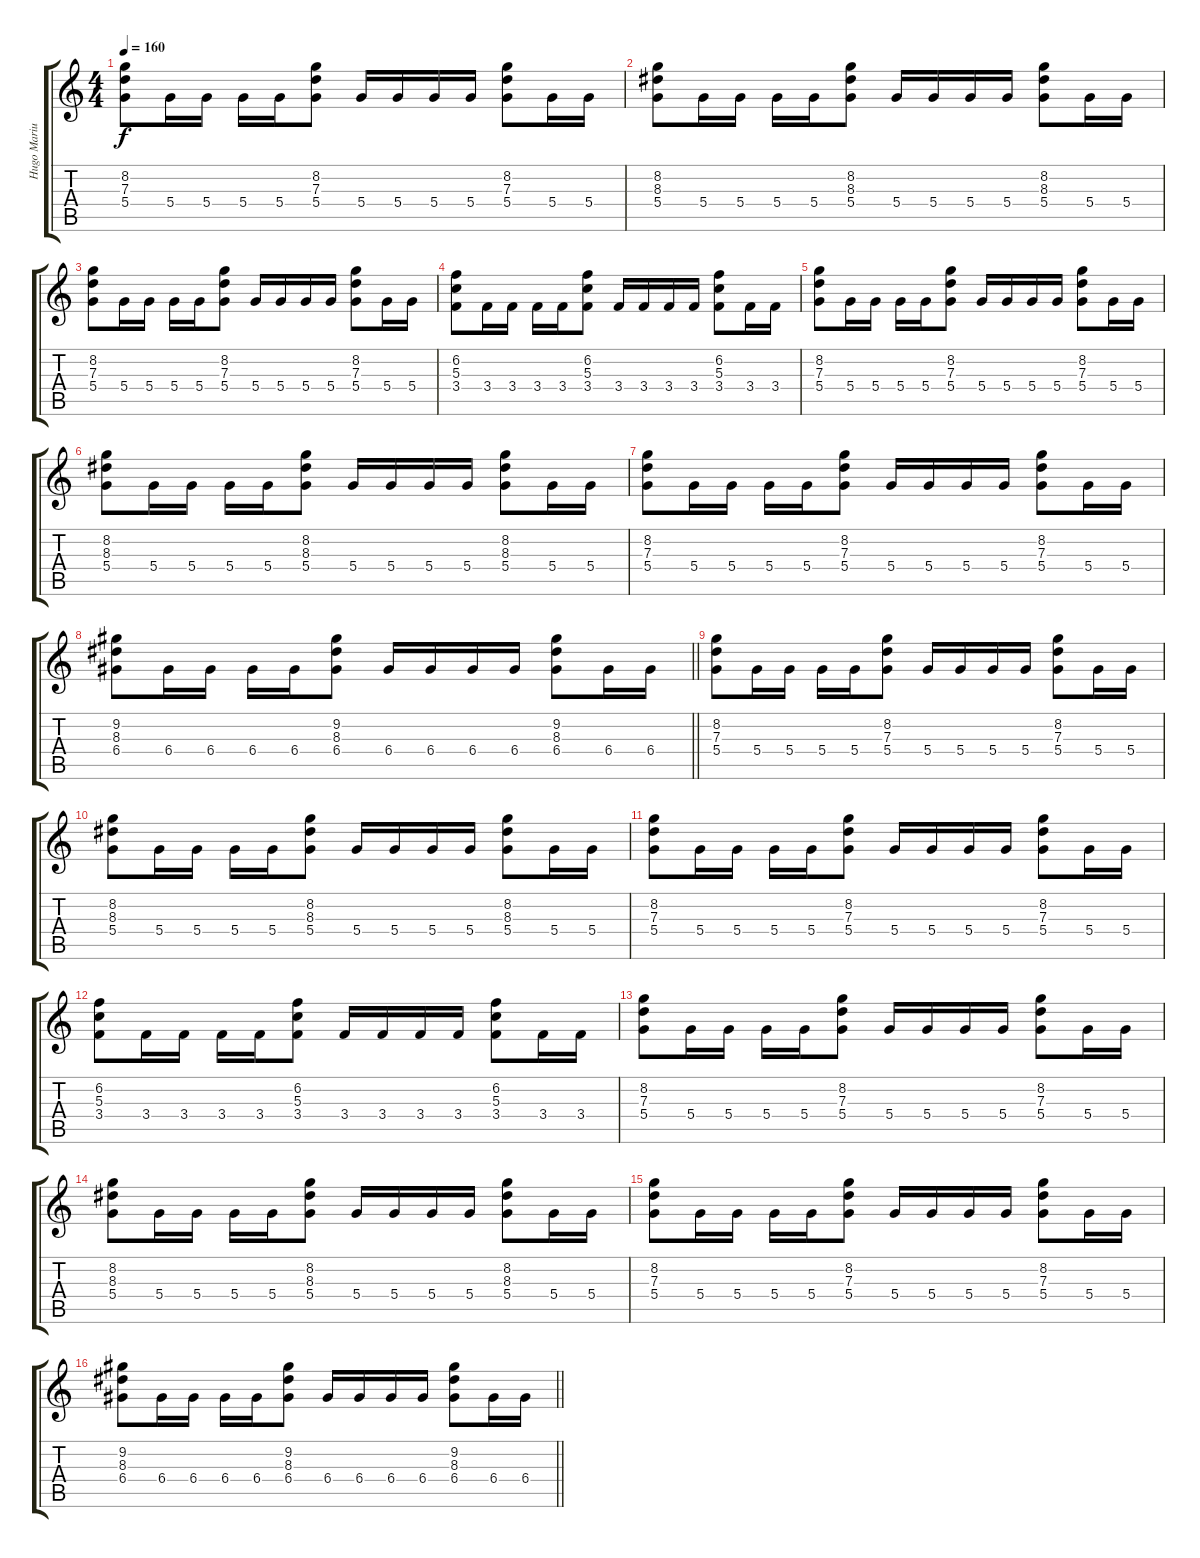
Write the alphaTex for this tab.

\track ("Hugo Mariutti" "Hugo Mariu") {instrument distortionguitar}
\staff {score tabs}
\tuning (E4 B3 G3 D3 A2 E2) {hide}
\ts (4 4)
\tempo 160
\clef g2
\ks c
(8.2 7.3 5.4).8{dy f instrument distortionguitar} 5.4.16 5.4.16 5.4.16 5.4.16 (8.2 7.3 5.4).8 5.4.16 5.4.16 5.4.16 5.4.16 (8.2 7.3 5.4).8 5.4.16 5.4.16 |
(8.2 8.3 5.4).8 5.4.16 5.4.16 5.4.16 5.4.16 (8.2 8.3 5.4).8 5.4.16 5.4.16 5.4.16 5.4.16 (8.2 8.3 5.4).8 5.4.16 5.4.16 |
(8.2 7.3 5.4).8 5.4.16 5.4.16 5.4.16 5.4.16 (8.2 7.3 5.4).8 5.4.16 5.4.16 5.4.16 5.4.16 (8.2 7.3 5.4).8 5.4.16 5.4.16 |
(6.2 5.3 3.4).8 3.4.16 3.4.16 3.4.16 3.4.16 (6.2 5.3 3.4).8 3.4.16 3.4.16 3.4.16 3.4.16 (6.2 5.3 3.4).8 3.4.16 3.4.16 |
(8.2 7.3 5.4).8 5.4.16 5.4.16 5.4.16 5.4.16 (8.2 7.3 5.4).8 5.4.16 5.4.16 5.4.16 5.4.16 (8.2 7.3 5.4).8 5.4.16 5.4.16 |
(8.2 8.3 5.4).8 5.4.16 5.4.16 5.4.16 5.4.16 (8.2 8.3 5.4).8 5.4.16 5.4.16 5.4.16 5.4.16 (8.2 8.3 5.4).8 5.4.16 5.4.16 |
(8.2 7.3 5.4).8 5.4.16 5.4.16 5.4.16 5.4.16 (8.2 7.3 5.4).8 5.4.16 5.4.16 5.4.16 5.4.16 (8.2 7.3 5.4).8 5.4.16 5.4.16 |
\barLineRight lightlight
(9.2 8.3 6.4).8 6.4.16 6.4.16 6.4.16 6.4.16 (9.2 8.3 6.4).8 6.4.16 6.4.16 6.4.16 6.4.16 (9.2 8.3 6.4).8 6.4.16 6.4.16 |
(8.2 7.3 5.4).8 5.4.16 5.4.16 5.4.16 5.4.16 (8.2 7.3 5.4).8 5.4.16 5.4.16 5.4.16 5.4.16 (8.2 7.3 5.4).8 5.4.16 5.4.16 |
(8.2 8.3 5.4).8 5.4.16 5.4.16 5.4.16 5.4.16 (8.2 8.3 5.4).8 5.4.16 5.4.16 5.4.16 5.4.16 (8.2 8.3 5.4).8 5.4.16 5.4.16 |
(8.2 7.3 5.4).8 5.4.16 5.4.16 5.4.16 5.4.16 (8.2 7.3 5.4).8 5.4.16 5.4.16 5.4.16 5.4.16 (8.2 7.3 5.4).8 5.4.16 5.4.16 |
(6.2 5.3 3.4).8 3.4.16 3.4.16 3.4.16 3.4.16 (6.2 5.3 3.4).8 3.4.16 3.4.16 3.4.16 3.4.16 (6.2 5.3 3.4).8 3.4.16 3.4.16 |
(8.2 7.3 5.4).8 5.4.16 5.4.16 5.4.16 5.4.16 (8.2 7.3 5.4).8 5.4.16 5.4.16 5.4.16 5.4.16 (8.2 7.3 5.4).8 5.4.16 5.4.16 |
(8.2 8.3 5.4).8 5.4.16 5.4.16 5.4.16 5.4.16 (8.2 8.3 5.4).8 5.4.16 5.4.16 5.4.16 5.4.16 (8.2 8.3 5.4).8 5.4.16 5.4.16 |
(8.2 7.3 5.4).8 5.4.16 5.4.16 5.4.16 5.4.16 (8.2 7.3 5.4).8 5.4.16 5.4.16 5.4.16 5.4.16 (8.2 7.3 5.4).8 5.4.16 5.4.16 |
\barLineRight lightlight
(9.2 8.3 6.4).8 6.4.16 6.4.16 6.4.16 6.4.16 (9.2 8.3 6.4).8 6.4.16 6.4.16 6.4.16 6.4.16 (9.2 8.3 6.4).8 6.4.16 6.4.16
